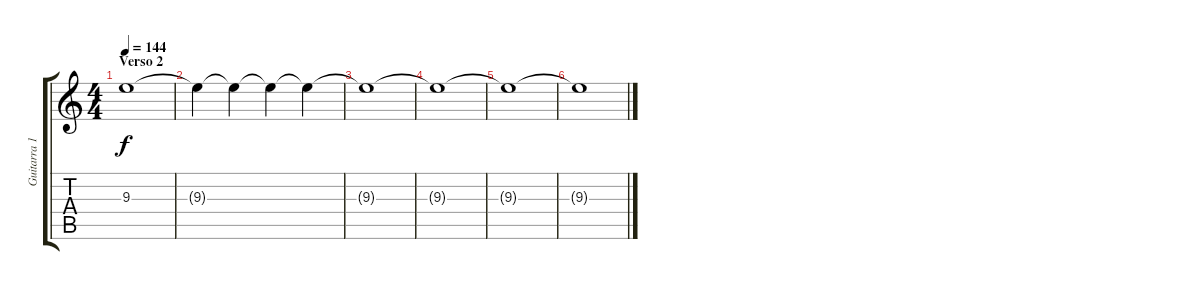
\track ("Guitarra 1 (Evan)" "Guitarra 1") {instrument distortionguitar}
\staff {score tabs}
\tuning (E4 B3 G3 D3 A2 E2) {hide}
\ts (4 4)
\section ("" "Verso 2")
\tempo 144
\clef g2
\ks c
9.3.1{dy f balance 16} |
9.3{t}.4 9.3{t}.4 9.3{t}.4 9.3{t}.4 |
9.3{t}.1{volume 2} |
9.3{t}.1 |
9.3{t}.1 |
9.3{t}.1
